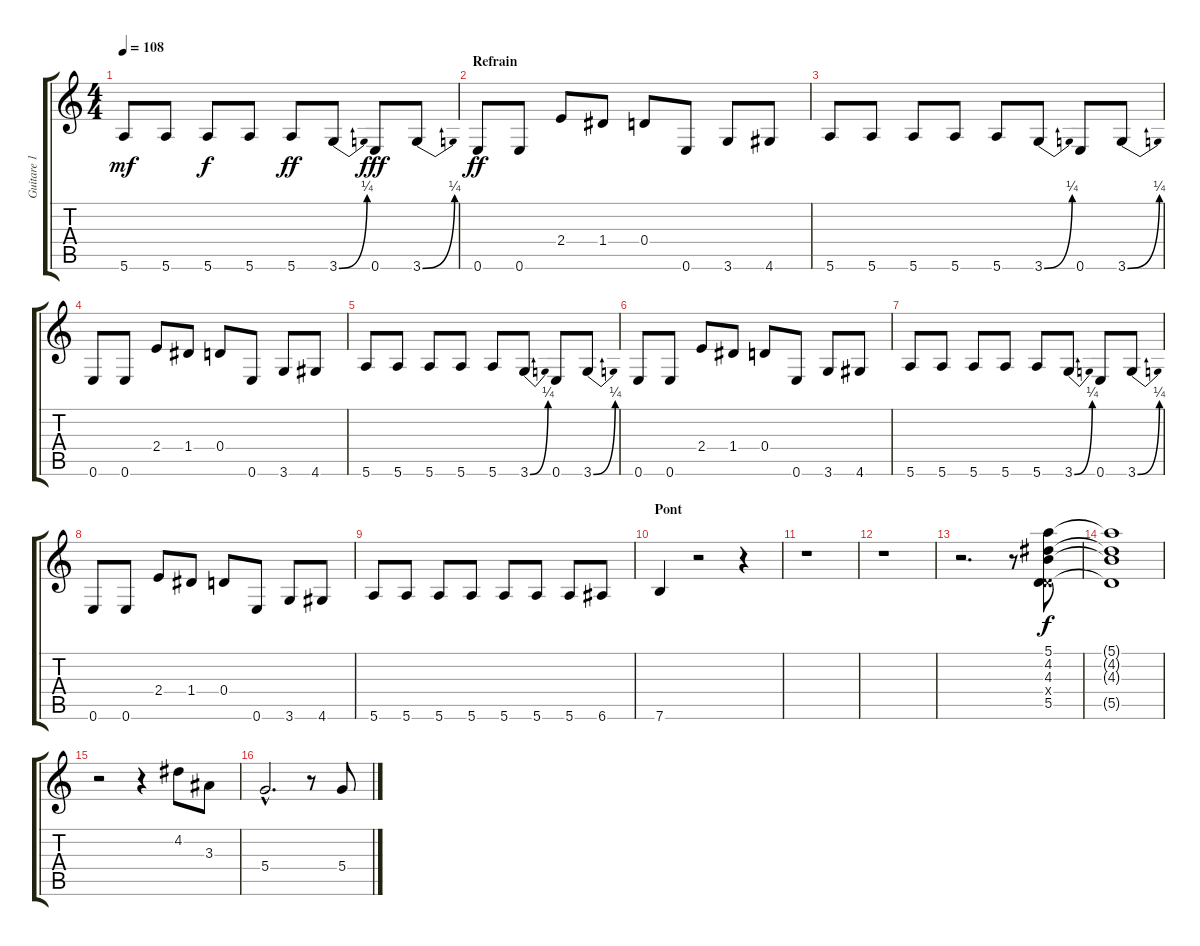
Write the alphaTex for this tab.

\track ("Guitare 1" "Guitare 1") {instrument overdrivenguitar}
\staff {score tabs}
\tuning (E4 B3 G3 D3 A2 E2) {hide}
\ts (4 4)
\tempo 108
\clef g2
\ks c
5.6.8{dy mf} 5.6.8 5.6.8{dy f} 5.6.8 5.6.8{dy ff} 3.6{be (bend 0 0 60 1)}.8 0.6.8{dy fff} 3.6{be (bend 0 0 60 1)}.8 |
\section ("" "Refrain")
0.6.8{dy ff} 0.6.8 2.4.8 1.4.8 0.4.8 0.6.8 3.6.8 4.6.8 |
5.6.8 5.6.8 5.6.8 5.6.8 5.6.8 3.6{be (bend 0 0 60 1)}.8 0.6.8 3.6{be (bend 0 0 60 1)}.8 |
0.6.8 0.6.8 2.4.8 1.4.8 0.4.8 0.6.8 3.6.8 4.6.8 |
5.6.8 5.6.8 5.6.8 5.6.8 5.6.8 3.6{be (bend 0 0 60 1)}.8 0.6.8 3.6{be (bend 0 0 60 1)}.8 |
0.6.8 0.6.8 2.4.8 1.4.8 0.4.8 0.6.8 3.6.8 4.6.8 |
5.6.8 5.6.8 5.6.8 5.6.8 5.6.8 3.6{be (bend 0 0 60 1)}.8 0.6.8 3.6{be (bend 0 0 60 1)}.8 |
0.6.8 0.6.8 2.4.8 1.4.8 0.4.8 0.6.8 3.6.8 4.6.8 |
5.6.8 5.6.8 5.6.8 5.6.8 5.6.8 5.6.8 5.6.8 6.6.8 |
\section ("" "Pont")
7.6.4 r.2 r.4 |
r.1 |
r.1 |
r.2{d instrument electricguitarclean} r.8 (5.1 4.2 4.3 0.4{x} 5.5).8{dy f} |
(5.1{t} 4.2{t} 4.3{t} 5.5{t}).1 |
r.2 r.4 4.2.8 3.3.8 |
5.4{hac}.2{d} r.8 5.4.8
